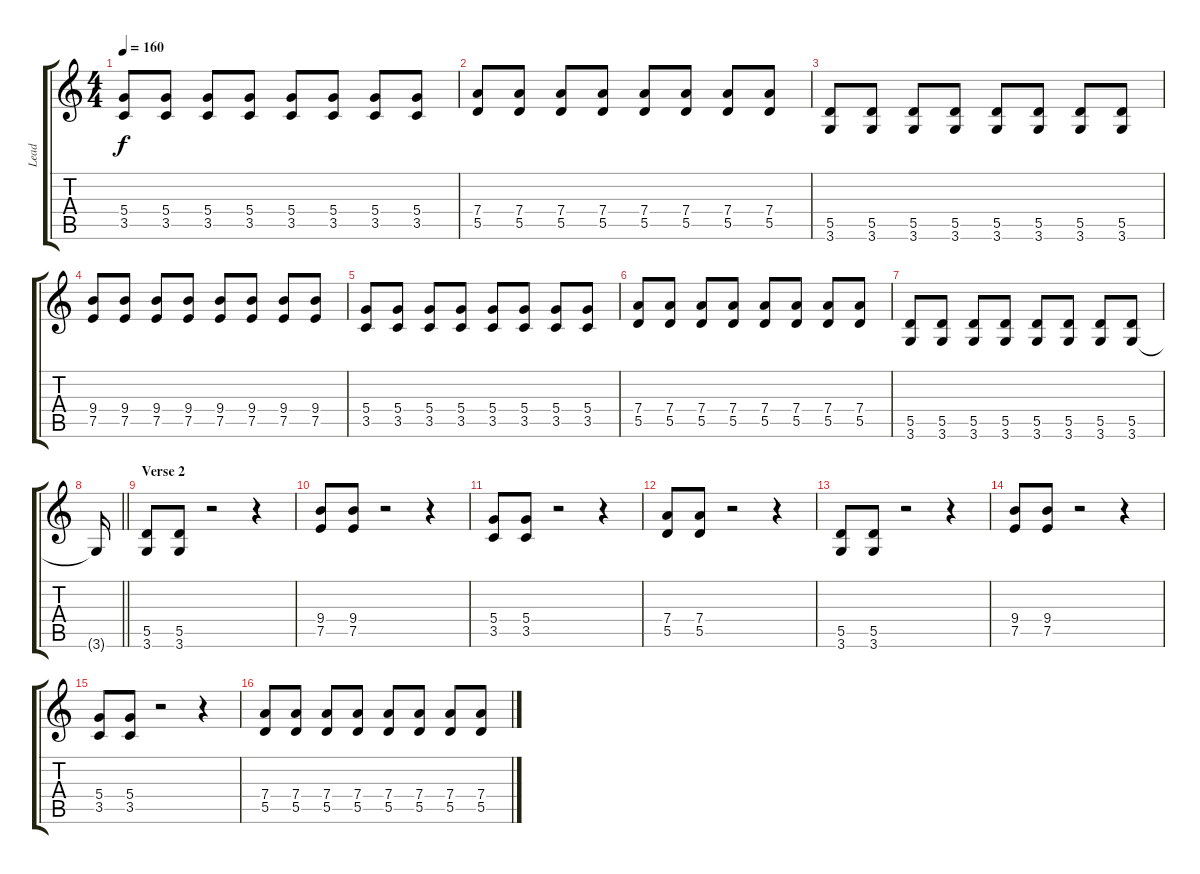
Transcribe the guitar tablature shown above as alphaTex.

\track ("Lead" "Lead") {instrument distortionguitar}
\staff {score tabs}
\tuning (E4 B3 G3 D3 A2 E2) {hide}
\ts (4 4)
\tempo 160
\clef g2
\ks c
(5.4 3.5).8{dy f} (5.4 3.5).8 (5.4 3.5).8 (5.4 3.5).8 (5.4 3.5).8 (5.4 3.5).8 (5.4 3.5).8 (5.4 3.5).8 |
(7.4 5.5).8 (7.4 5.5).8 (7.4 5.5).8 (7.4 5.5).8 (7.4 5.5).8 (7.4 5.5).8 (7.4 5.5).8 (7.4 5.5).8 |
(5.5 3.6).8 (5.5 3.6).8 (5.5 3.6).8 (5.5 3.6).8 (5.5 3.6).8 (5.5 3.6).8 (5.5 3.6).8 (5.5 3.6).8 |
(9.4 7.5).8 (9.4 7.5).8 (9.4 7.5).8 (9.4 7.5).8 (9.4 7.5).8 (9.4 7.5).8 (9.4 7.5).8 (9.4 7.5).8 |
(5.4 3.5).8 (5.4 3.5).8 (5.4 3.5).8 (5.4 3.5).8 (5.4 3.5).8 (5.4 3.5).8 (5.4 3.5).8 (5.4 3.5).8 |
(7.4 5.5).8 (7.4 5.5).8 (7.4 5.5).8 (7.4 5.5).8 (7.4 5.5).8 (7.4 5.5).8 (7.4 5.5).8 (7.4 5.5).8 |
(5.5 3.6).8 (5.5 3.6).8 (5.5 3.6).8 (5.5 3.6).8 (5.5 3.6).8 (5.5 3.6).8 (5.5 3.6).8 (5.5 3.6).8 |
\barLineRight lightlight
3.6{t}.16 |
\section ("" "Verse 2")
(5.5 3.6).8 (5.5 3.6).8 r.2 r.4 |
(9.4 7.5).8 (9.4 7.5).8 r.2 r.4 |
(5.4 3.5).8 (5.4 3.5).8 r.2 r.4 |
(7.4 5.5).8 (7.4 5.5).8 r.2 r.4 |
(5.5 3.6).8 (5.5 3.6).8 r.2 r.4 |
(9.4 7.5).8 (9.4 7.5).8 r.2 r.4 |
(5.4 3.5).8 (5.4 3.5).8 r.2 r.4 |
(7.4 5.5).8 (7.4 5.5).8 (7.4 5.5).8 (7.4 5.5).8 (7.4 5.5).8 (7.4 5.5).8 (7.4 5.5).8 (7.4 5.5).8
